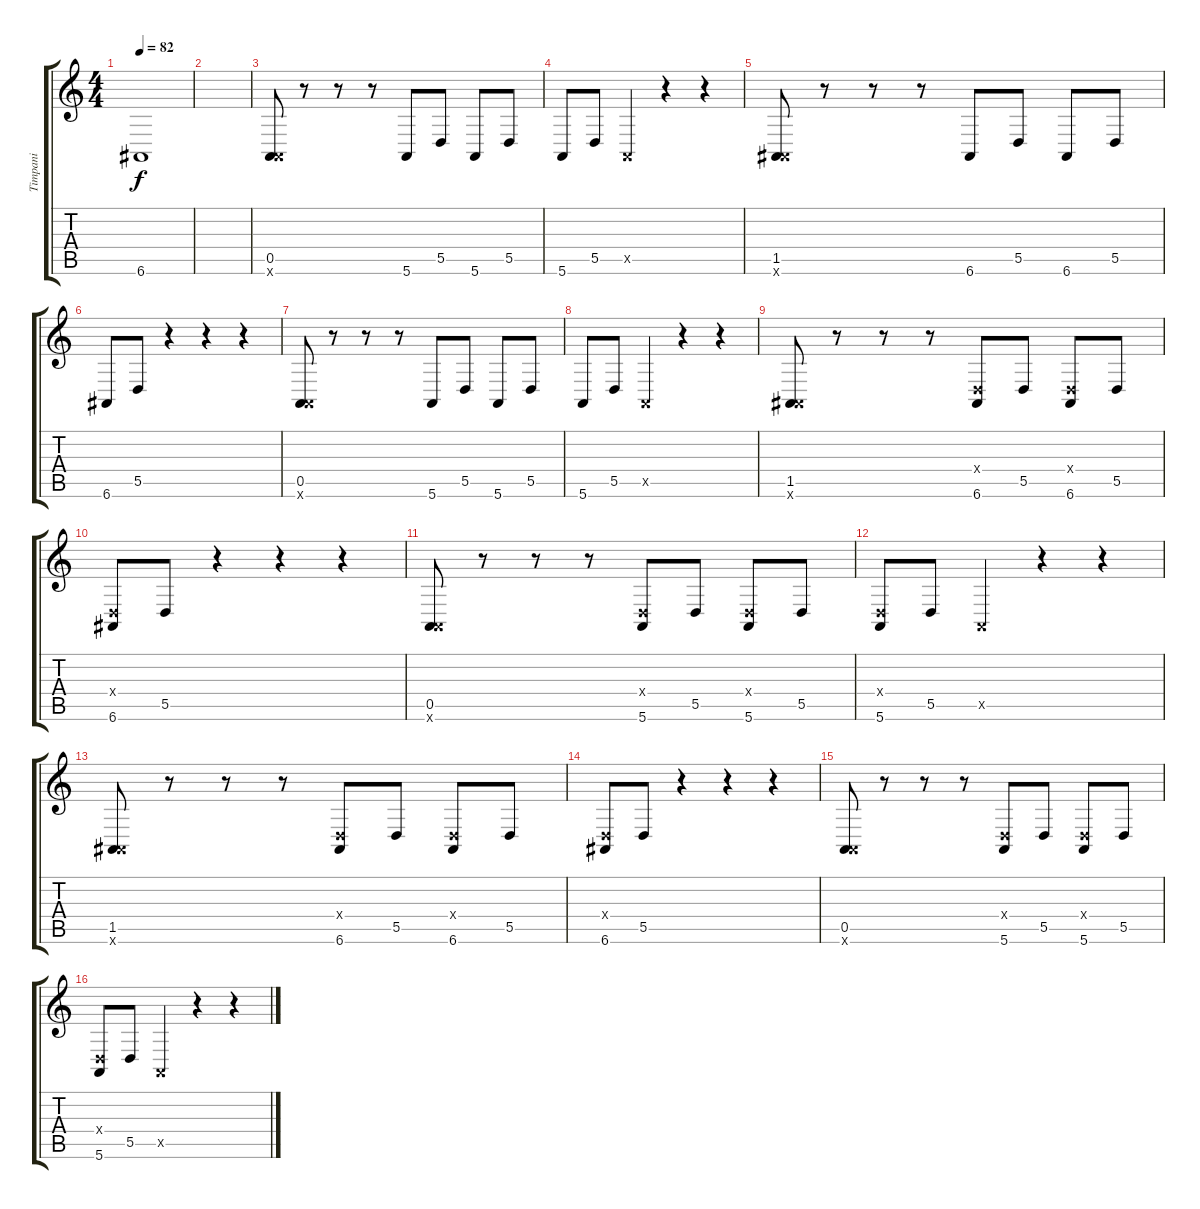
\track ("Timpani" "Timpani") {instrument timpani}
\staff {score tabs}
\tuning (E4 B3 G3 D3 A2 E2) {hide}
\ts (4 4)
\tempo 82
\clef g2
\ks c
6.6.1{dy f} |
|
(0.5 5.6{x}).8 r.8 r.8 r.8 5.6.8 5.5.8 5.6.8 5.5.8 |
5.6.8 5.5.8 0.5{x}.4 r.4 r.4 |
(1.5 6.6{x}).8 r.8 r.8 r.8 6.6.8 5.5.8 6.6.8 5.5.8 |
6.6.8 5.5.8 r.4 r.4 r.4 |
(0.5 5.6{x}).8 r.8 r.8 r.8 5.6.8 5.5.8 5.6.8 5.5.8 |
5.6.8 5.5.8 0.5{x}.4 r.4 r.4 |
(1.5 6.6{x}).8 r.8 r.8 r.8 (0.4{x} 6.6).8 5.5.8 (0.4{x} 6.6).8 5.5.8 |
(0.4{x} 6.6).8 5.5.8 r.4 r.4 r.4 |
(0.5 5.6{x}).8 r.8 r.8 r.8 (0.4{x} 5.6).8 5.5.8 (0.4{x} 5.6).8 5.5.8 |
(0.4{x} 5.6).8 5.5.8 0.5{x}.4 r.4 r.4 |
(1.5 6.6{x}).8 r.8 r.8 r.8 (0.4{x} 6.6).8 5.5.8 (0.4{x} 6.6).8 5.5.8 |
(0.4{x} 6.6).8 5.5.8 r.4 r.4 r.4 |
(0.5 5.6{x}).8 r.8 r.8 r.8 (0.4{x} 5.6).8 5.5.8 (0.4{x} 5.6).8 5.5.8 |
(0.4{x} 5.6).8 5.5.8 0.5{x}.4 r.4 r.4
